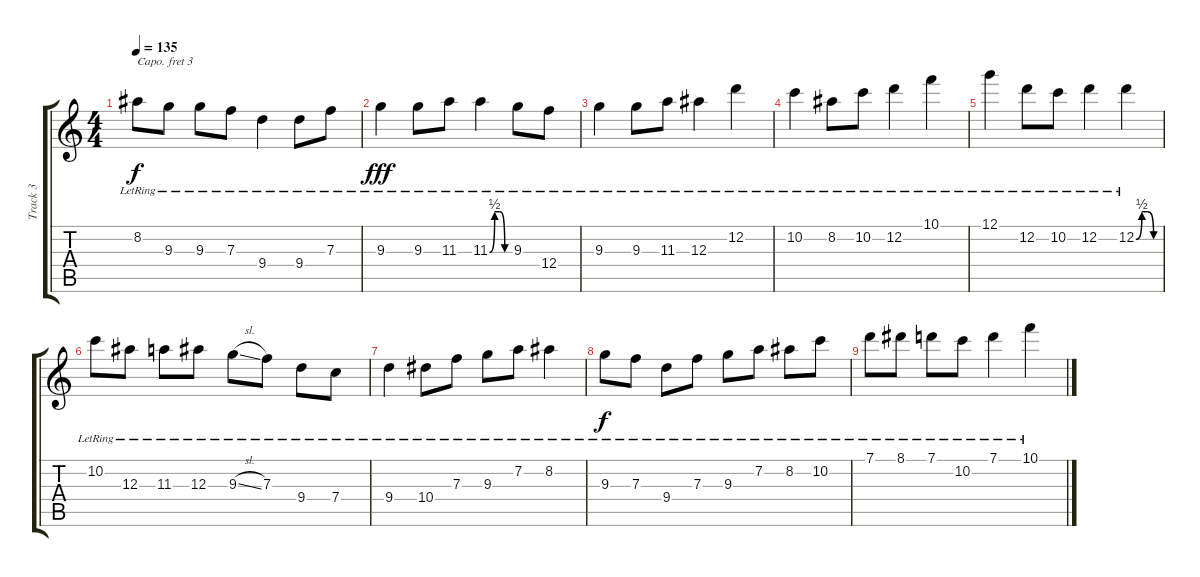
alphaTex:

\track ("Track 3" "Track 3") {instrument acousticguitarsteel}
\staff {score tabs}
\capo 3
\tuning (E4 B3 G3 D3 A2 E2) {hide}
\ts (4 4)
\tempo 135
\clef g2
\ks c
8.2{lr}.8{dy f} 9.3{lr}.8 9.3{lr}.8 7.3{lr}.8 9.4{lr}.4 9.4{lr}.8 7.3{lr}.8 |
9.3{lr}.4{dy fff volume 8} 9.3{lr}.8 11.3{lr}.8 11.3{be (custom 0 0 15 2 30 2 45 0 49 0 54 0 60 0) lr}.4 9.3{lr}.8 12.4{lr}.8 |
9.3{lr}.4 9.3{lr}.8 11.3{lr}.8 12.3{lr}.4 12.2{lr}.4 |
10.2{lr}.4 8.2{lr}.8 10.2{lr}.8 12.2{lr}.4 10.1{lr}.4 |
12.1{lr}.4 12.2{lr}.8 10.2{lr}.8 12.2{lr}.4 12.2{be (custom 0 0 15 2 30 2 45 0 60 0) lr}.4 |
10.2{lr}.8{volume 0} 12.3{lr}.8 11.3{lr}.8 12.3{lr}.8 9.3{sl lr}.8 7.3{lr}.8 9.4{lr}.8 7.4{lr}.8 |
9.4{lr}.4 10.4{lr}.8 7.3{lr}.8 9.3{lr}.8 7.2{lr}.8 8.2{lr}.4 |
9.3{lr}.8{dy f} 7.3{lr}.8 9.4{lr}.8 7.3{lr}.8 9.3{lr}.8 7.2{lr}.8 8.2{lr}.8 10.2{lr}.8 |
7.1{lr}.8 8.1{lr}.8 7.1{lr}.8 10.2{lr}.8 7.1{lr}.4 10.1{lr}.4
